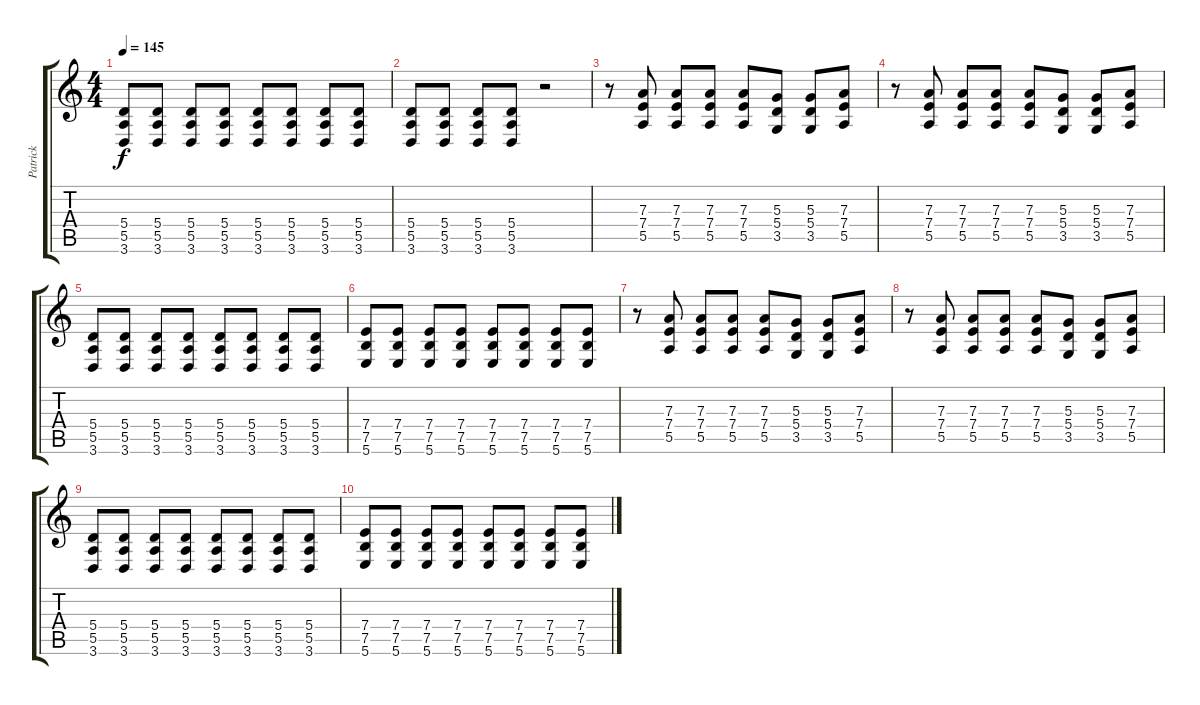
\track ("Patrick" "Patrick") {instrument distortionguitar}
\staff {score tabs}
\tuning (B3 Gb3 D3 A2 E2 B1) {hide}
\ts (4 4)
\tempo 145
\clef g2
\ks c
(5.4 5.5 3.6).8{dy f} (5.4 5.5 3.6).8 (5.4 5.5 3.6).8 (5.4 5.5 3.6).8 (5.4 5.5 3.6).8 (5.4 5.5 3.6).8 (5.4 5.5 3.6).8 (5.4 5.5 3.6).8 |
(5.4 5.5 3.6).8 (5.4 5.5 3.6).8 (5.4 5.5 3.6).8 (5.4 5.5 3.6).8 r.2 |
r.8 (7.3 7.4 5.5).8 (7.3 7.4 5.5).8 (7.3 7.4 5.5).8 (7.3 7.4 5.5).8 (5.3 5.4 3.5).8 (5.3 5.4 3.5).8 (7.3 7.4 5.5).8 |
r.8 (7.3 7.4 5.5).8 (7.3 7.4 5.5).8 (7.3 7.4 5.5).8 (7.3 7.4 5.5).8 (5.3 5.4 3.5).8 (5.3 5.4 3.5).8 (7.3 7.4 5.5).8 |
(5.4 5.5 3.6).8 (5.4 5.5 3.6).8 (5.4 5.5 3.6).8 (5.4 5.5 3.6).8 (5.4 5.5 3.6).8 (5.4 5.5 3.6).8 (5.4 5.5 3.6).8 (5.4 5.5 3.6).8 |
(7.4 7.5 5.6).8 (7.4 7.5 5.6).8 (7.4 7.5 5.6).8 (7.4 7.5 5.6).8 (7.4 7.5 5.6).8 (7.4 7.5 5.6).8 (7.4 7.5 5.6).8 (7.4 7.5 5.6).8 |
r.8 (7.3 7.4 5.5).8 (7.3 7.4 5.5).8 (7.3 7.4 5.5).8 (7.3 7.4 5.5).8 (5.3 5.4 3.5).8 (5.3 5.4 3.5).8 (7.3 7.4 5.5).8 |
r.8 (7.3 7.4 5.5).8 (7.3 7.4 5.5).8 (7.3 7.4 5.5).8 (7.3 7.4 5.5).8 (5.3 5.4 3.5).8 (5.3 5.4 3.5).8 (7.3 7.4 5.5).8 |
(5.4 5.5 3.6).8 (5.4 5.5 3.6).8 (5.4 5.5 3.6).8 (5.4 5.5 3.6).8 (5.4 5.5 3.6).8 (5.4 5.5 3.6).8 (5.4 5.5 3.6).8 (5.4 5.5 3.6).8 |
(7.4 7.5 5.6).8 (7.4 7.5 5.6).8 (7.4 7.5 5.6).8 (7.4 7.5 5.6).8 (7.4 7.5 5.6).8 (7.4 7.5 5.6).8 (7.4 7.5 5.6).8 (7.4 7.5 5.6).8
